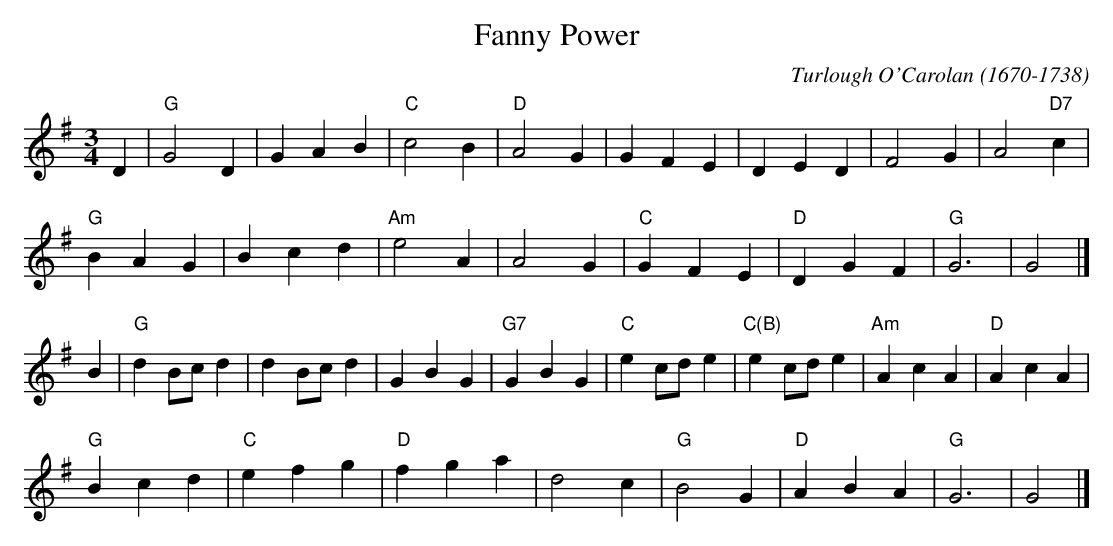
X:1
T:Fanny Power
C:Turlough O'Carolan (1670-1738)
L:1/8
M:3/4
K:G
D2|"G"G4 D2|G2 A2 B2|"C"c4 B2|"D"A4 G2|G2 F2 E2|D2 E2 D2|F4 G2|A4 "D7"c2|
"G"B2 A2 G2|B2 c2 d2|"Am"e4 A2|A4 G2|"C"G2 F2 E2|"D"D2 G2 F2|"G"G6|G4|]
B2|"G"d2 Bc d2|d2 Bc d2|G2 B2 G2|"G7"G2 B2 G2|"C"e2 cd e2|"C(B)"e2 cd e2|"Am"A2 c2 A2|"D"A2 c2 A2|
"G"B2 c2 d2|"C"e2 f2 g2|"D"f2 g2 a2|d4 c2|"G"B4 G2|"D"A2 B2 A2|"G"G6|G4|]
